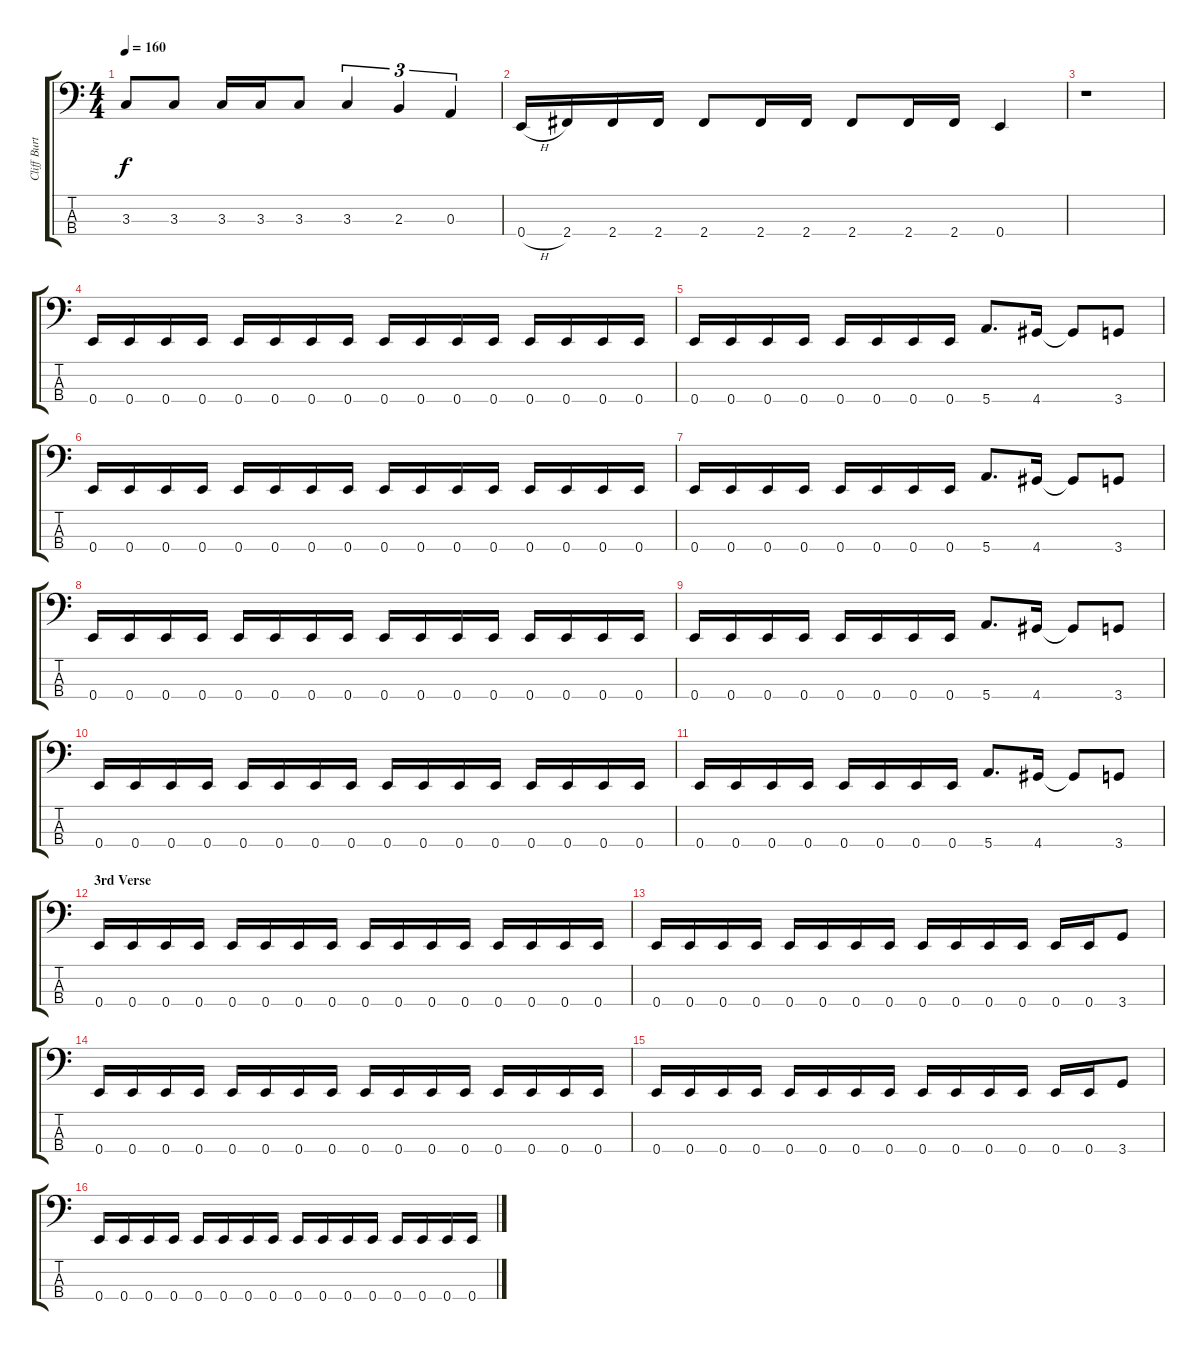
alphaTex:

\track ("Cliff Burton - Bass" "Cliff Burt") {instrument electricbassfinger}
\staff {score tabs}
\tuning (G2 D2 A1 E1) {hide}
\ts (4 4)
\tempo 160
\clef f4
\ks c
3.3.8{dy f} 3.3.8 3.3.16 3.3.16 3.3.8 3.3.4{tu (3 2)} 2.3.4{tu (3 2)} 0.3.4{tu (3 2)} |
0.4{h}.16 2.4.16 2.4.16 2.4.16 2.4.8 2.4.16 2.4.16 2.4.8 2.4.16 2.4.16 0.4.4 |
r.1 |
0.4.16 0.4.16 0.4.16 0.4.16 0.4.16 0.4.16 0.4.16 0.4.16 0.4.16 0.4.16 0.4.16 0.4.16 0.4.16 0.4.16 0.4.16 0.4.16 |
0.4.16 0.4.16 0.4.16 0.4.16 0.4.16 0.4.16 0.4.16 0.4.16 5.4.8{d} 4.4.16 4.4{t}.8 3.4.8 |
0.4.16 0.4.16 0.4.16 0.4.16 0.4.16 0.4.16 0.4.16 0.4.16 0.4.16 0.4.16 0.4.16 0.4.16 0.4.16 0.4.16 0.4.16 0.4.16 |
0.4.16 0.4.16 0.4.16 0.4.16 0.4.16 0.4.16 0.4.16 0.4.16 5.4.8{d} 4.4.16 4.4{t}.8 3.4.8 |
0.4.16 0.4.16 0.4.16 0.4.16 0.4.16 0.4.16 0.4.16 0.4.16 0.4.16 0.4.16 0.4.16 0.4.16 0.4.16 0.4.16 0.4.16 0.4.16 |
0.4.16 0.4.16 0.4.16 0.4.16 0.4.16 0.4.16 0.4.16 0.4.16 5.4.8{d} 4.4.16 4.4{t}.8 3.4.8 |
0.4.16 0.4.16 0.4.16 0.4.16 0.4.16 0.4.16 0.4.16 0.4.16 0.4.16 0.4.16 0.4.16 0.4.16 0.4.16 0.4.16 0.4.16 0.4.16 |
0.4.16 0.4.16 0.4.16 0.4.16 0.4.16 0.4.16 0.4.16 0.4.16 5.4.8{d} 4.4.16 4.4{t}.8 3.4.8 |
\section ("" "3rd Verse")
0.4.16 0.4.16 0.4.16 0.4.16 0.4.16 0.4.16 0.4.16 0.4.16 0.4.16 0.4.16 0.4.16 0.4.16 0.4.16 0.4.16 0.4.16 0.4.16 |
0.4.16 0.4.16 0.4.16 0.4.16 0.4.16 0.4.16 0.4.16 0.4.16 0.4.16 0.4.16 0.4.16 0.4.16 0.4.16 0.4.16 3.4.8 |
0.4.16 0.4.16 0.4.16 0.4.16 0.4.16 0.4.16 0.4.16 0.4.16 0.4.16 0.4.16 0.4.16 0.4.16 0.4.16 0.4.16 0.4.16 0.4.16 |
0.4.16 0.4.16 0.4.16 0.4.16 0.4.16 0.4.16 0.4.16 0.4.16 0.4.16 0.4.16 0.4.16 0.4.16 0.4.16 0.4.16 3.4.8 |
0.4.16 0.4.16 0.4.16 0.4.16 0.4.16 0.4.16 0.4.16 0.4.16 0.4.16 0.4.16 0.4.16 0.4.16 0.4.16 0.4.16 0.4.16 0.4.16
